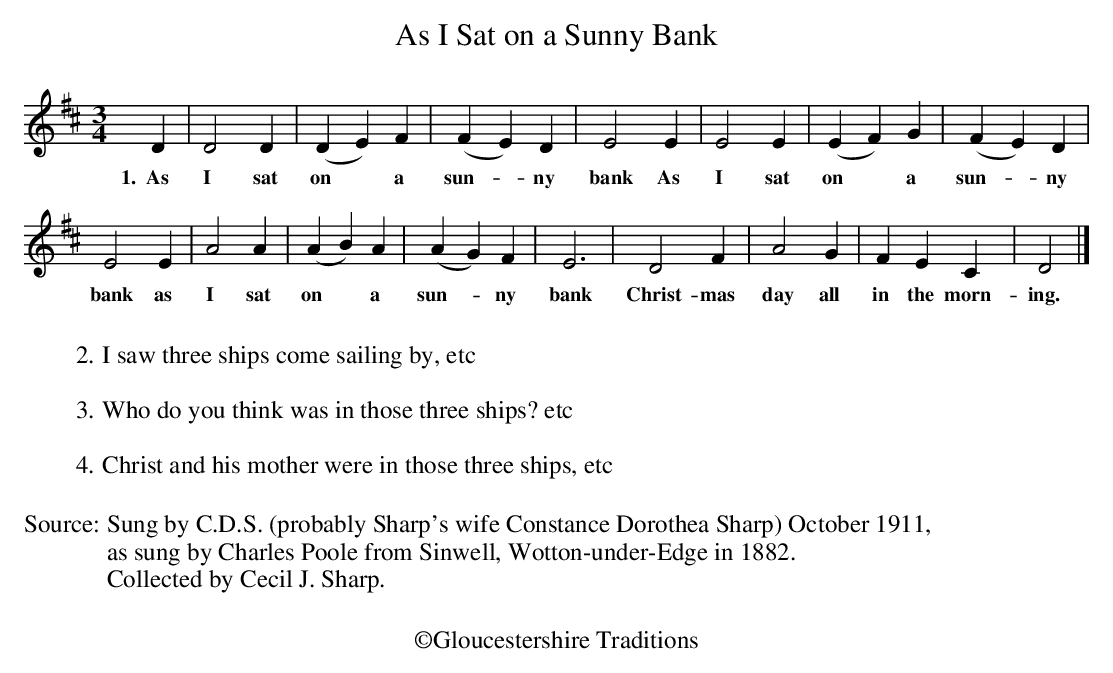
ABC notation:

X:1
T:As I Sat on a Sunny Bank
M:3/4
L:1/4
K:D
D|D2D|(DE)F|(FE)D|E2E|E2E|(EF)G|(FE)D|
w:1.~~As I sat on*a sun-*ny bank As I sat on* a sun-*ny
E2E|A2A|(AB)A|(AG)F|E3|D2F|A2G|\
w:bank as I sat on*a sun-*ny bank Christ-mas day all
FEC|D2|]
w:in the morn-ing.
W:
W:2. I saw three ships come sailing by, etc
W:
W:3. Who do you think was in those three ships? etc
W:
W:4. Christ and his mother were in those three ships, etc
W:
